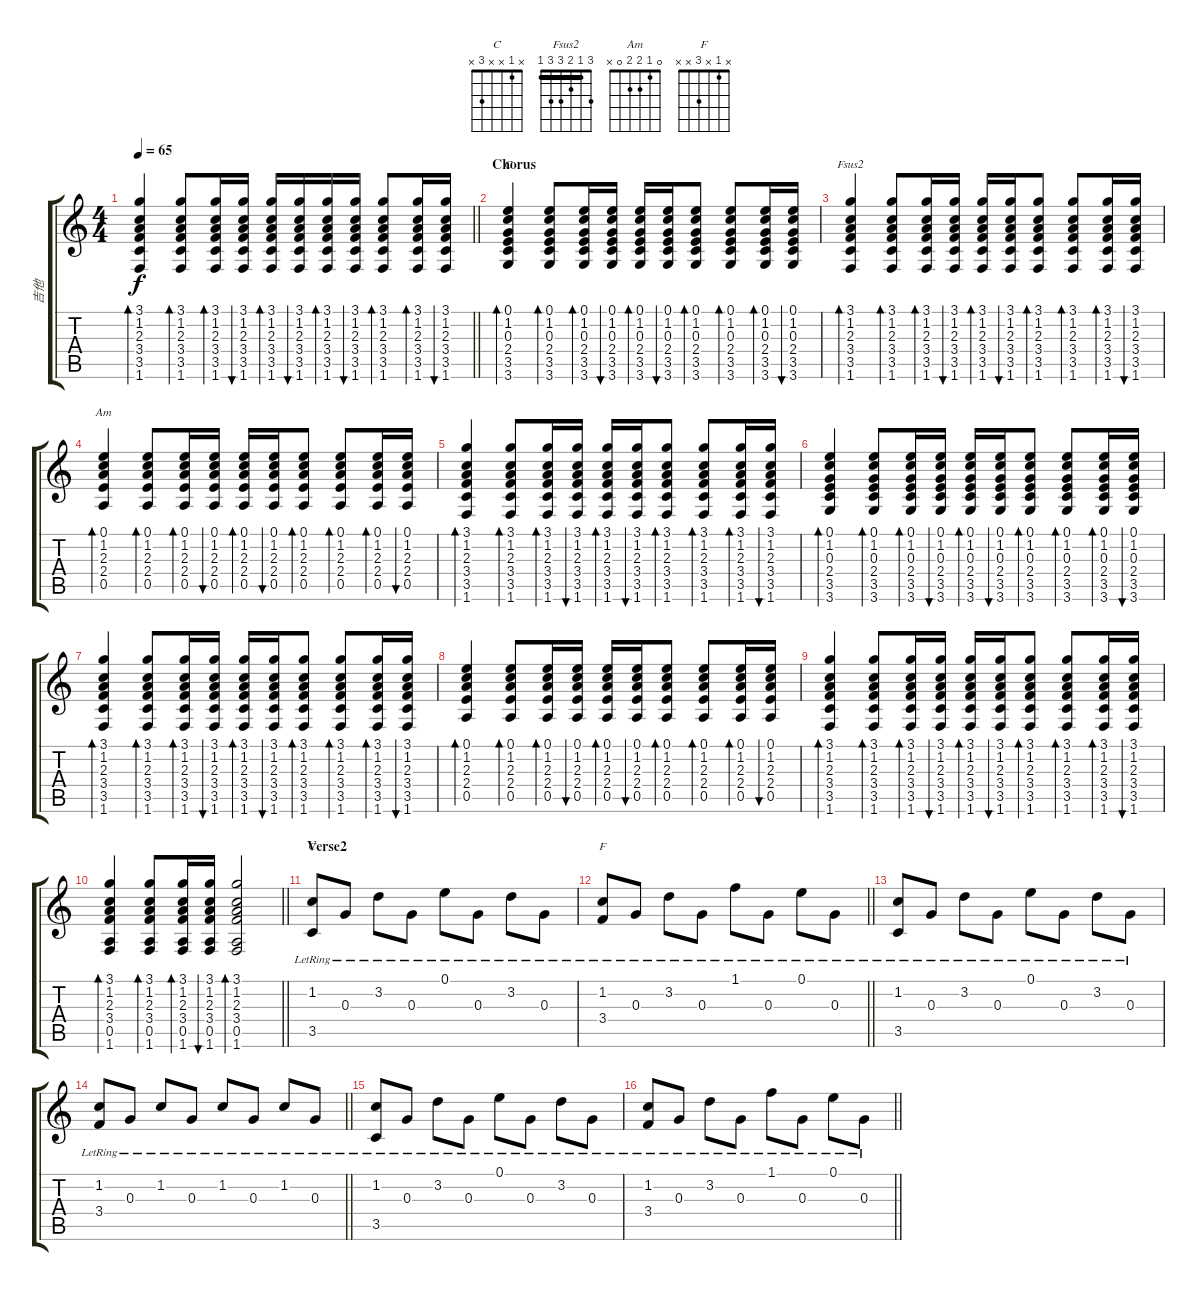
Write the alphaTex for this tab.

\track ("吉他" "吉他") {instrument acousticguitarsteel}
\staff {score tabs}
\tuning (E4 B3 G3 D3 A2 E2) {hide}
\chord ("C" 0 1 0 2 3 3)
\chord ("Fsus2" 3 1 2 3 3 1) {barre 1}
\chord ("Am" 0 1 2 2 0 x)
\chord ("C" x 1 x x 3 x)
\chord ("F" x 1 x 3 x x)
\ts (4 4)
\tempo 65
\clef g2
\barLineRight lightlight
\ks c
(3.1 1.2 2.3 3.4 3.5 1.6).4{bd 30 dy f} (3.1 1.2 2.3 3.4 3.5 1.6).8{bd 30} (3.1 1.2 2.3 3.4 3.5 1.6).16{bd 30} (3.1 1.2 2.3 3.4 3.5 1.6).16{bu 30} (3.1 1.2 2.3 3.4 3.5 1.6).16{bd 30} (3.1 1.2 2.3 3.4 3.5 1.6).16{bu 30} (3.1 1.2 2.3 3.4 3.5 1.6).16{bd 30} (3.1 1.2 2.3 3.4 3.5 1.6).16{bu 30} (3.1 1.2 2.3 3.4 3.5 1.6).8{bd 30} (3.1 1.2 2.3 3.4 3.5 1.6).16{bd 30} (3.1 1.2 2.3 3.4 3.5 1.6).16{bu 30} |
\section ("" "Chorus")
(0.1 1.2 0.3 2.4 3.5 3.6).4{bd 30 ch "C"} (0.1 1.2 0.3 2.4 3.5 3.6).8{bd 30} (0.1 1.2 0.3 2.4 3.5 3.6).16{bd 30} (0.1 1.2 0.3 2.4 3.5 3.6).16{bu 30} (0.1 1.2 0.3 2.4 3.5 3.6).16{bd 30} (0.1 1.2 0.3 2.4 3.5 3.6).16{bu 30} (0.1 1.2 0.3 2.4 3.5 3.6).8{bd 30} (0.1 1.2 0.3 2.4 3.5 3.6).8{bd 30} (0.1 1.2 0.3 2.4 3.5 3.6).16{bd 30} (0.1 1.2 0.3 2.4 3.5 3.6).16{bu 30} |
(3.1 1.2 2.3 3.4 3.5 1.6).4{bd 30 ch "Fsus2"} (3.1 1.2 2.3 3.4 3.5 1.6).8{bd 30} (3.1 1.2 2.3 3.4 3.5 1.6).16{bd 30} (3.1 1.2 2.3 3.4 3.5 1.6).16{bu 30} (3.1 1.2 2.3 3.4 3.5 1.6).16{bd 30} (3.1 1.2 2.3 3.4 3.5 1.6).16{bu 30} (3.1 1.2 2.3 3.4 3.5 1.6).8{bd 30} (3.1 1.2 2.3 3.4 3.5 1.6).8{bd 30} (3.1 1.2 2.3 3.4 3.5 1.6).16{bd 30} (3.1 1.2 2.3 3.4 3.5 1.6).16{bu 30} |
(0.1 1.2 2.3 2.4 0.5).4{bd 30 ch "Am"} (0.1 1.2 2.3 2.4 0.5).8{bd 30} (0.1 1.2 2.3 2.4 0.5).16{bd 30} (0.1 1.2 2.3 2.4 0.5).16{bu 30} (0.1 1.2 2.3 2.4 0.5).16{bd 30} (0.1 1.2 2.3 2.4 0.5).16{bu 30} (0.1 1.2 2.3 2.4 0.5).8{bd 30} (0.1 1.2 2.3 2.4 0.5).8{bd 30} (0.1 1.2 2.3 2.4 0.5).16{bd 30} (0.1 1.2 2.3 2.4 0.5).16{bu 30} |
(3.1 1.2 2.3 3.4 3.5 1.6).4{bd 30} (3.1 1.2 2.3 3.4 3.5 1.6).8{bd 30} (3.1 1.2 2.3 3.4 3.5 1.6).16{bd 30} (3.1 1.2 2.3 3.4 3.5 1.6).16{bu 30} (3.1 1.2 2.3 3.4 3.5 1.6).16{bd 30} (3.1 1.2 2.3 3.4 3.5 1.6).16{bu 30} (3.1 1.2 2.3 3.4 3.5 1.6).8{bd 30} (3.1 1.2 2.3 3.4 3.5 1.6).8{bd 30} (3.1 1.2 2.3 3.4 3.5 1.6).16{bd 30} (3.1 1.2 2.3 3.4 3.5 1.6).16{bu 30} |
(0.1 1.2 0.3 2.4 3.5 3.6).4{bd 30} (0.1 1.2 0.3 2.4 3.5 3.6).8{bd 30} (0.1 1.2 0.3 2.4 3.5 3.6).16{bd 30} (0.1 1.2 0.3 2.4 3.5 3.6).16{bu 30} (0.1 1.2 0.3 2.4 3.5 3.6).16{bd 30} (0.1 1.2 0.3 2.4 3.5 3.6).16{bu 30} (0.1 1.2 0.3 2.4 3.5 3.6).8{bd 30} (0.1 1.2 0.3 2.4 3.5 3.6).8{bd 30} (0.1 1.2 0.3 2.4 3.5 3.6).16{bd 30} (0.1 1.2 0.3 2.4 3.5 3.6).16{bu 30} |
(3.1 1.2 2.3 3.4 3.5 1.6).4{bd 30} (3.1 1.2 2.3 3.4 3.5 1.6).8{bd 30} (3.1 1.2 2.3 3.4 3.5 1.6).16{bd 30} (3.1 1.2 2.3 3.4 3.5 1.6).16{bu 30} (3.1 1.2 2.3 3.4 3.5 1.6).16{bd 30} (3.1 1.2 2.3 3.4 3.5 1.6).16{bu 30} (3.1 1.2 2.3 3.4 3.5 1.6).8{bd 30} (3.1 1.2 2.3 3.4 3.5 1.6).8{bd 30} (3.1 1.2 2.3 3.4 3.5 1.6).16{bd 30} (3.1 1.2 2.3 3.4 3.5 1.6).16{bu 30} |
(0.1 1.2 2.3 2.4 0.5).4{bd 30} (0.1 1.2 2.3 2.4 0.5).8{bd 30} (0.1 1.2 2.3 2.4 0.5).16{bd 30} (0.1 1.2 2.3 2.4 0.5).16{bu 30} (0.1 1.2 2.3 2.4 0.5).16{bd 30} (0.1 1.2 2.3 2.4 0.5).16{bu 30} (0.1 1.2 2.3 2.4 0.5).8{bd 30} (0.1 1.2 2.3 2.4 0.5).8{bd 30} (0.1 1.2 2.3 2.4 0.5).16{bd 30} (0.1 1.2 2.3 2.4 0.5).16{bu 30} |
(3.1 1.2 2.3 3.4 3.5 1.6).4{bd 30} (3.1 1.2 2.3 3.4 3.5 1.6).8{bd 30} (3.1 1.2 2.3 3.4 3.5 1.6).16{bd 30} (3.1 1.2 2.3 3.4 3.5 1.6).16{bu 30} (3.1 1.2 2.3 3.4 3.5 1.6).16{bd 30} (3.1 1.2 2.3 3.4 3.5 1.6).16{bu 30} (3.1 1.2 2.3 3.4 3.5 1.6).8{bd 30} (3.1 1.2 2.3 3.4 3.5 1.6).8{bd 30} (3.1 1.2 2.3 3.4 3.5 1.6).16{bd 30} (3.1 1.2 2.3 3.4 3.5 1.6).16{bu 30} |
\barLineRight lightlight
(3.1 1.2 2.3 3.4 0.5 1.6).4{bd 60} (3.1 1.2 2.3 3.4 0.5 1.6).8{bd 30} (3.1 1.2 2.3 3.4 0.5 1.6).16{bd 30} (3.1 1.2 2.3 3.4 0.5 1.6).16{bu 30} (3.1 1.2 2.3 3.4 0.5 1.6).2{bd 240} |
\section ("" "Verse2")
(1.2{lr} 3.5{lr}).8{ch "C"} 0.3{lr}.8 3.2{lr}.8 0.3{lr}.8 0.1{lr}.8 0.3{lr}.8 3.2{lr}.8 0.3{lr}.8 |
\barLineRight lightlight
(1.2{lr} 3.4{lr}).8{ch "F"} 0.3{lr}.8 3.2{lr}.8 0.3{lr}.8 1.1{lr}.8 0.3{lr}.8 0.1{lr}.8 0.3{lr}.8 |
(1.2{lr} 3.5{lr}).8 0.3{lr}.8 3.2{lr}.8 0.3{lr}.8 0.1{lr}.8 0.3{lr}.8 3.2{lr}.8 0.3{lr}.8 |
\barLineRight lightlight
(1.2{lr} 3.4{lr}).8 0.3{lr}.8 1.2{lr}.8 0.3{lr}.8 1.2{lr}.8 0.3{lr}.8 1.2{lr}.8 0.3{lr}.8 |
(1.2{lr} 3.5{lr}).8 0.3{lr}.8 3.2{lr}.8 0.3{lr}.8 0.1{lr}.8 0.3{lr}.8 3.2{lr}.8 0.3{lr}.8 |
\barLineRight lightlight
(1.2{lr} 3.4{lr}).8 0.3{lr}.8 3.2{lr}.8 0.3{lr}.8 1.1{lr}.8 0.3{lr}.8 0.1{lr}.8 0.3{lr}.8
